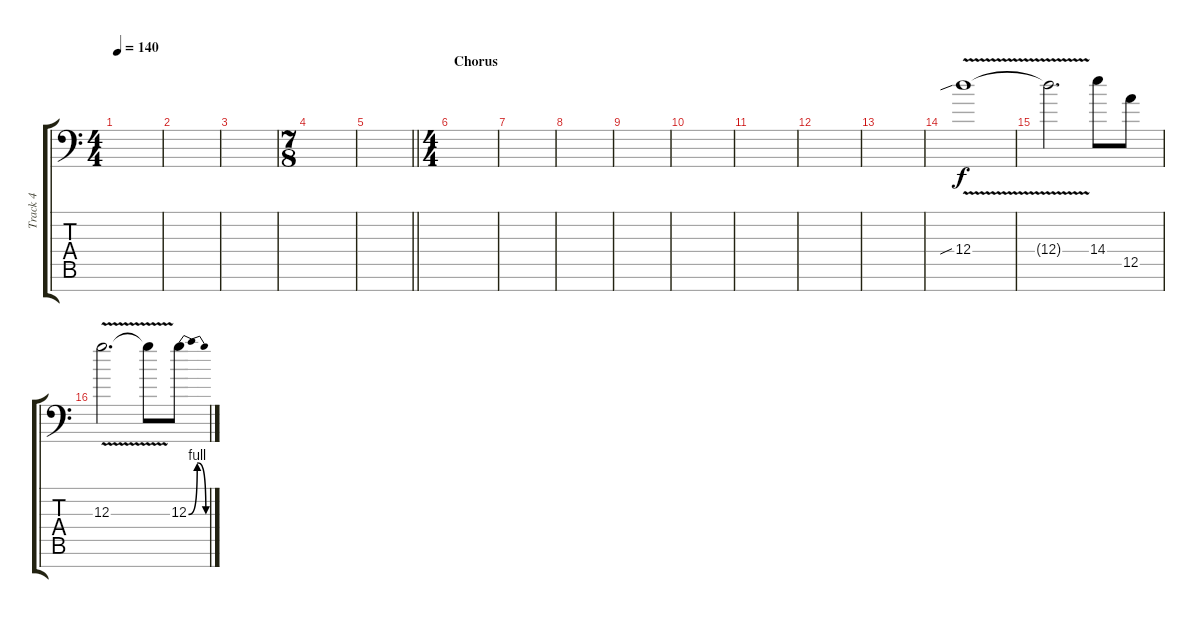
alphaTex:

\track ("Track 4" "Track 4") {instrument distortionguitar}
\staff {score tabs}
\tuning (E4 B3 G3 D3 A2 E2 A1) {hide}
\ts (4 4)
\tempo 140
\clef f4
\ks c
|
|
|
\ts (7 8)
|
\barLineRight lightlight
|
\ts (4 4)
\section ("" "Chorus")
|
|
|
|
|
|
|
|
12.4{v sib}.1 |
12.4{t}.2{d} 14.4.8 12.5.8 |
12.3{v}.2{d} 12.3{t}.8 12.3{be (bendrelease 0 0 15 4 15 4 60 0)}.8
